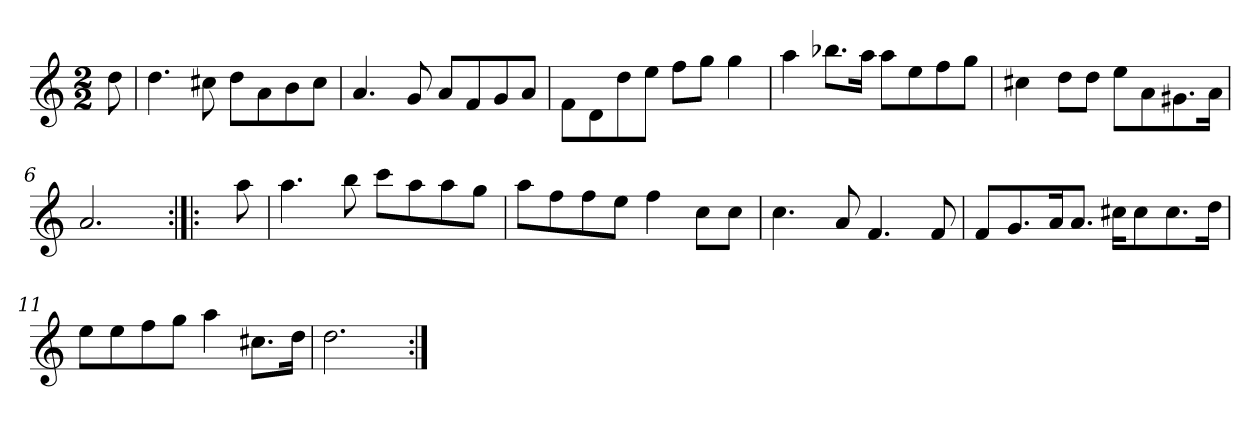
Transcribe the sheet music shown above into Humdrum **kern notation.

**kern
*part1
*staff1
*clefG2
*k[]
*D:dor
*M2/2
*MM120
=
8dd
=1
4.dd
8cc#X
8dd\L
8a\
8b\
8cc#\J
=2
4.a
8g
8a/L
8f/
8g/
8a/J
=3
8f\L
8d\
8dd\
8ee\J
8ff\L
8gg\J
4gg
=4
4aa
8.bb-X\L
16aa\Jk
8aa\L
8ee\
8ff\
8gg\J
=5
4cc#X
8dd\L
8dd\J
8ee\L
8a\
8.g#X\
16a\Jk
=6
2.a
=:|!|:
8ryy
8aa
=7
4.aa
8bb
8ccc\L
8aa\
8aa\
8gg\J
=8
8aa\L
8ff\
8ff\
8ee\J
4ff
8cc\L
8cc\J
=9
4.cc
8a
4.f
8f
=10
8f/L
8.g/
16a/K
8.a/J
16cc#X\KL
8cc#\
8.cc#\
16dd\Jk
=11
8ee\L
8ee\
8ff\
8gg\J
4aa
8.cc#X\L
16dd\Jk
=12
2.dd
=:|!
*-
